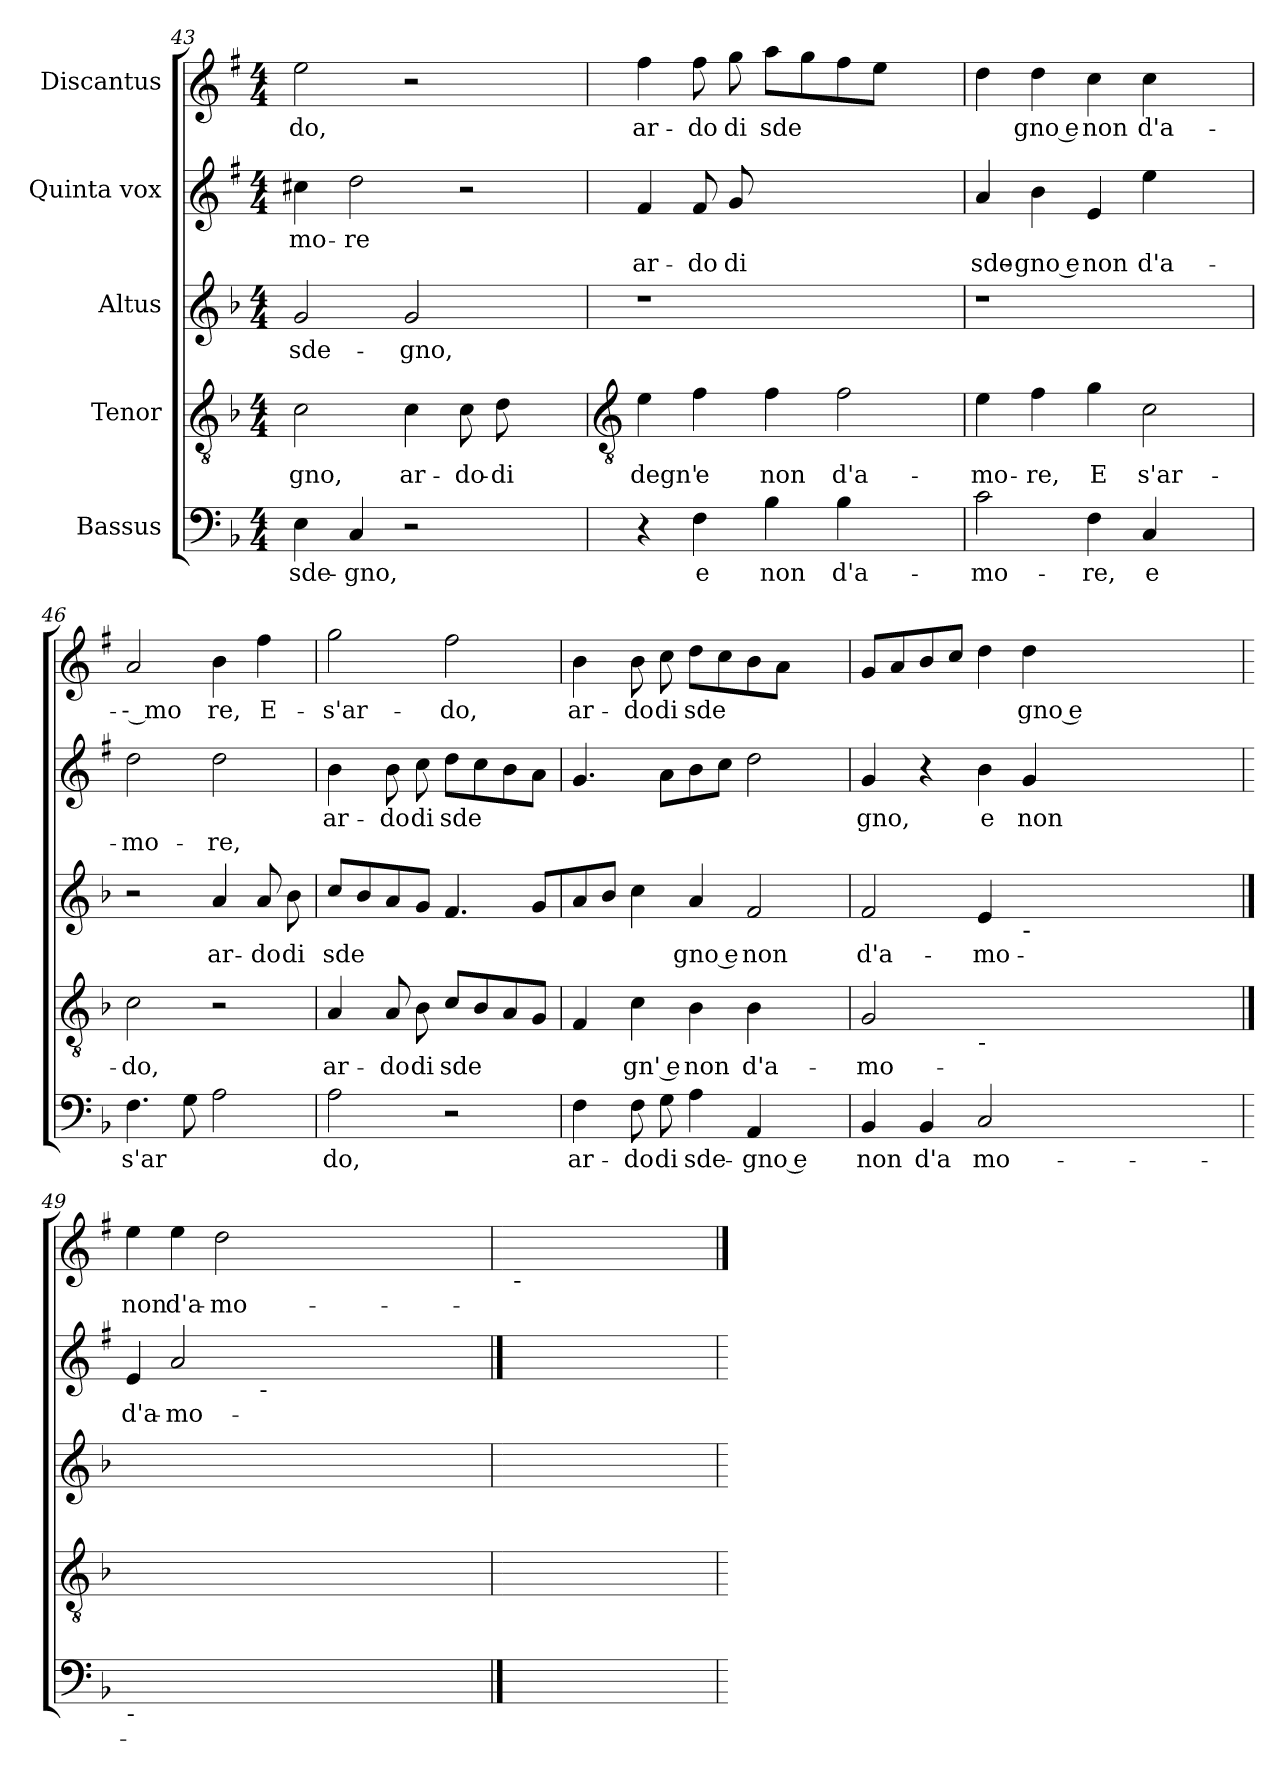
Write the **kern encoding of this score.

**kern	**text	**kern	**text	**kern	**text	**kern	**text	**text	**kern	**text
*part5	*part5	*part4	*part4	*part3	*part3	*part2	*part2	*part2	*part1	*part1
*staff5	*staff5	*staff4	*staff4	*staff3	*staff3	*staff2	*staff2	*staff2	*staff1	*staff1
*I"Bassus	*	*I"Tenor	*	*I"Altus	*	*I"Quinta vox	*	*	*I"Discantus	*
*clefF4	*	*clefGv2	*	*clefG2	*	*clefG2	*	*	*clefG2	*
*	*	*	*	*	*	*ITrd1c2	*	*	*ITrd1c2	*
*k[b-]	*	*k[b-]	*	*k[b-]	*	*k[b-]	*	*	*k[b-]	*
*F:	*	*F:	*	*F:	*	*F:	*	*	*F:	*
*M4/4	*	*M4/4	*	*M4/4	*	*M4/4	*	*	*M4/4	*
=43	=43	=43	=43	=43	=43	=43	=43	=43	=43	=43
!	!LO:LY:b	!	!LO:LY:b	!	!LO:LY:b	!	!LO:LY:b	!	!	!LO:LY:b
4E	sde-	2c	-gno,	2g	sde-	4bn	-mo-	.	2dd	-do,
!	!LO:LY:b	!	!	!	!	!	!LO:LY:b	!	!	!
4C	-gno,	.	.	.	.	2cc	-re	.	.	.
!	!	!	!LO:LY:b	!	!LO:LY:b	!	!	!	!	!
2r	.	4c	ar-	2g	-gno,	.	.	.	2r	.
!	!	!	!LO:LY:b	!	!	!	!	!	!	!
.	.	8c	-do-	.	.	2r	.	.	.	.
!	!	!	!LO:LY:b	!	!	!	!	!	!	!
.	.	8d	-di	.	.	.	.	.	.	.
4ryy	.	4ryy	.	4ryy	.	.	.	.	4ryy	.
!!LO:LB:g=z
=44	=44	=44	=44	=44	=44	=44	=44	=44	=44	=44
*	*	*clefGv2	*	*	*	*	*	*	*	*
!	!	!	!LO:LY:b	!	!	!	!	!LO:LY:b	!	!LO:LY:b
4r	.	4e	degn'	1r	.	4e	.	ar-	4ee	ar-
!	!LO:LY:b	!	!LO:LY:b	!	!	!	!	!LO:LY:b	!	!LO:LY:b
4F	e	4f	e	.	.	8e	.	-do	8ee	-do
!	!	!	!	!	!	!	!	!LO:LY:b	!	!LO:LY:b
.	.	.	.	.	.	8f	.	di	8ff	di
!	!LO:LY:b	!	!LO:LY:b	!	!	!	!	!	!	!LO:LY:b
4B-	non	4f	non	.	.	2.ryy	.	.	8ggL	sde
.	.	.	.	.	.	.	.	.	8ff	.
!	!LO:LY:b	!	!LO:LY:b	!	!	!	!	!	!	!
4B-	d'a-	2f	d'a-	.	.	.	.	.	8ee	.
.	.	.	.	.	.	.	.	.	8ddJ	.
4ryy	.	.	.	4ryy	.	.	.	.	4ryy	.
!!LO:LB:g=z
=45	=45	=45	=45	=45	=45	=45	=45	=45	=45	=45
!	!LO:LY:b	!	!LO:LY:b	!	!	!	!	!LO:LY:b	!	!
2c	-mo-	4e	-mo-	1r	.	4g	.	sde-	4cc	.
!	!	!	!LO:LY:b	!	!	!	!	!LO:LY:b	!	!LO:LY:b
.	.	4f	-re,	.	.	4a	.	-gno e	4cc	gno e
!	!LO:LY:b	!	!LO:LY:b	!	!	!	!	!LO:LY:b	!	!LO:LY:b
4F	-re,	4g	E	.	.	4d	.	non	4b-	non
!	!LO:LY:b	!	!LO:LY:b	!	!	!	!	!LO:LY:b	!	!LO:LY:b
4C	e	2c	s'ar-	.	.	4dd	.	d'a-	4b-	d'a-
4ryy	.	.	.	4ryy	.	4ryy	.	.	4ryy	.
=46A	=46A	=46A	=46A	=46A	=46A	=46A	=46A	=46A	=46A	=46A
!	!LO:LY:b	!	!LO:LY:b	!	!	!	!	!LO:LY:b	!	!LO:LY:b
4.F	s'ar	2c	-do,	2r	.	2cc	.	-mo-	2g	-- mo
8G	.	.	.	.	.	.	.	.	.	.
!	!	!	!	!	!LO:LY:b	!	!	!LO:LY:b	!	!LO:LY:b
2A	.	2r	.	4a	ar-	2cc	.	-re,	4a	re,
!	!	!	!	!	!LO:LY:b	!	!	!	!	!LO:LY:b
.	.	.	.	8a	-do	.	.	.	4ee	E-
!	!	!	!	!	!LO:LY:b	!	!	!	!	!
.	.	.	.	8b-	di	.	.	.	.	.
=47A	=47A	=47A	=47A	=47A	=47A	=47A	=47A	=47A	=47A	=47A
!	!LO:LY:b	!	!LO:LY:b	!	!LO:LY:b	!	!LO:LY:b	!	!	!LO:LY:b
2A	do,	4A	ar-	8ccL	sde	4a	ar-	.	2ff	-s'ar-
.	.	.	.	8b-	.	.	.	.	.	.
!	!	!	!LO:LY:b	!	!	!	!LO:LY:b	!	!	!
.	.	8A	-do	8a	.	8a	-do	.	.	.
!	!	!	!LO:LY:b	!	!	!	!LO:LY:b	!	!	!
.	.	8B-	di	8gJ	.	8b-	di	.	.	.
!	!	!	!LO:LY:b	!	!	!	!LO:LY:b	!	!	!LO:LY:b
2r	.	8cL	sde	4.f	.	8ccL	sde	.	2ee	-do,
.	.	8B-	.	.	.	8b-	.	.	.	.
.	.	8A	.	.	.	8a	.	.	.	.
.	.	8GJ	.	8gL	.	8gJ	.	.	.	.
=48A	=48A	=48A	=48A	=48A	=48A	=48A	=48A	=48A	=48A	=48A
!	!LO:LY:b	!	!	!	!	!	!	!	!	!LO:LY:b
4F	ar-	4F	.	8a	.	4.f	.	.	4a	ar-
.	.	.	.	8b-J	.	.	.	.	.	.
!	!LO:LY:b	!	!LO:LY:b	!	!	!	!	!	!	!LO:LY:b
8F	-do	4c	gn' e	4cc	.	.	.	.	8a	-do
!	!LO:LY:b	!	!	!	!	!	!	!	!	!LO:LY:b
8G	di	.	.	.	.	8gL	.	.	8b-	di
!	!LO:LY:b	!	!LO:LY:b	!	!LO:LY:b	!	!	!	!	!LO:LY:b
4A	sde-	4B-	non	4a	gno e	8a	.	.	8ccL	sde
.	.	.	.	.	.	8b-J	.	.	8b-	.
!	!LO:LY:b	!	!LO:LY:b	!	!LO:LY:b	!	!	!	!	!
4AA	-gno e	4B-	d'a-	2f	non	2cc	.	.	8a	.
.	.	.	.	.	.	.	.	.	8gJ	.
4ryy	.	4ryy	.	.	.	.	.	.	4ryy	.
=48B	=48B	=48B	=48B	=48B	=48B	=48B	=48B	=48B	=48B	=48B
!	!LO:LY:b	!	!LO:LY:b	!	!LO:LY:b	!	!LO:LY:b	!	!	!
4BB-	non	2G	-mo-	2f	d'a-	4f	gno,	.	8fL	.
.	.	.	.	.	.	.	.	.	8g	.
!	!LO:LY:b	!	!	!	!	!	!	!	!	!
4BB-	d'a	.	.	.	.	4r	.	.	8a	.
.	.	.	.	.	.	.	.	.	8b-J	.
!	!	!LO:TX:b:t=-	!	!	!	!	!	!	!	!
!	!LO:LY:b	!	!LO:LY:b	!	!LO:LY:b	!	!LO:LY:b	!	!	!
2C	mo-	0Fyy	-re	4e	-mo-	4a	e	.	4cc	.
!	!	!	!	!LO:TX:b:t=-	!	!	!	!	!	!
!	!	!	!	!	!LO:LY:b	!	!LO:LY:b	!	!	!LO:LY:b
.	.	.	.	0fyy	-re	4f	non	.	4cc	gno e
1..ryy	.	.	.	.	.	1..ryy	.	.	1..ryy	.
.	.	4ryy	.	.	.	.	.	.	.	.
=49A	=49A	==49A	=49A	==49A	=49A	=49A	=49A	=49A	=49A	=49A
!LO:TX:b:t=-	!	!	!	!	!	!	!	!	!	!
!	!LO:LY:b	!	!	!	!	!	!LO:LY:b	!	!	!LO:LY:b
0Fyy	-re	1ryy	.	1ryy	.	4d	d'a-	.	4dd	non
!	!	!	!	!	!	!	!LO:LY:b	!	!	!LO:LY:b
.	.	.	.	.	.	2g	-mo-	.	4dd	d'a-
!	!	!	!	!	!	!	!	!	!	!LO:LY:b
.	.	.	.	.	.	.	.	.	2cc	-mo-
!	!	!	!	!	!	!LO:TX:b:t=-	!	!	!	!
!	!	!	!	!	!	!	!LO:LY:b	!	!	!
.	.	.	.	.	.	0ayy	-re	.	.	.
.	.	1..ryy	.	1..ryy	.	.	.	.	1..ryy	.
2.ryy	.	.	.	.	.	.	.	.	.	.
==50A	=50A	=50A	=50A	=50A	=50A	==50A	=50A	=50A	=50A	=50A
!	!	!	!	!	!	!	!	!	!LO:TX:b:t=-	!
!	!	!	!	!	!	!	!	!	!	!LO:LY:b
1ryy	.	1ryy	.	1ryy	.	1ryy	.	.	0ccyy	-re
1ryy	.	1ryy	.	1ryy	.	1ryy	.	.	.	.
=	==	=	==	=	==	=	==	==	==	==
*-	*-	*-	*-	*-	*-	*-	*-	*-	*-	*-
